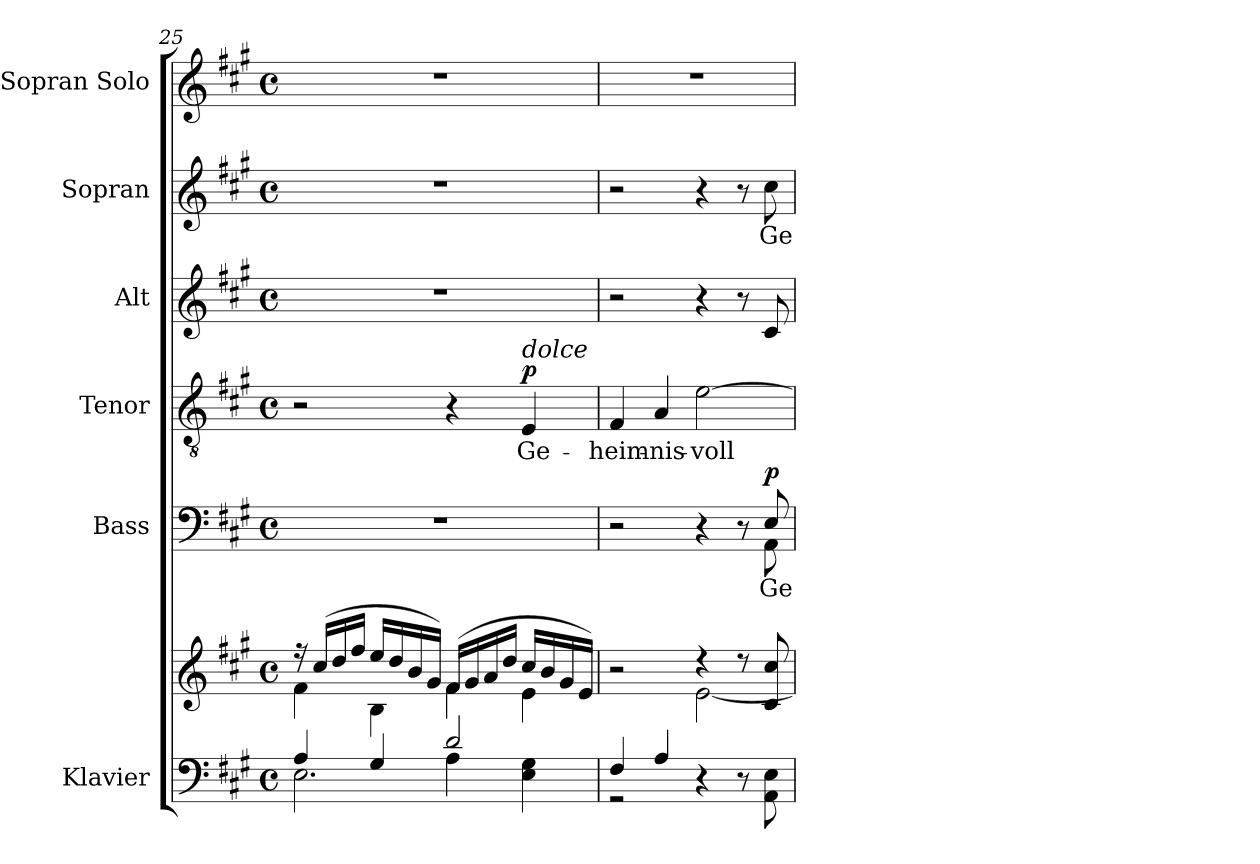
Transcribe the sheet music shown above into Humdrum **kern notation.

**kern	**kern	**kern	**text	**dynam	**kern	**text	**dynam	**kern	**kern	**text	**kern
*part6	*part6	*part5	*part5	*part5	*part4	*part4	*part4	*part3	*part2	*part2	*part1
*staff7	*staff6	*staff5	*staff5	*staff5	*staff4	*staff4	*staff4	*staff3	*staff2	*staff2	*staff1
*I"Klavier	*	*I"Bass	*	*	*I"Tenor	*	*	*I"Alt	*I"Sopran	*	*I"Sopran Solo
*	*	*I'B	*	*	*I'T	*	*	*I'A	*I'S	*	*
*clefF4	*clefG2	*clefF4	*	*	*clefGv2	*	*	*clefG2	*clefG2	*	*clefG2
*k[f#c#g#]	*k[f#c#g#]	*k[f#c#g#]	*	*	*k[f#c#g#]	*	*	*k[f#c#g#]	*k[f#c#g#]	*	*k[f#c#g#]
*M4/4	*M4/4	*M4/4	*	*	*M4/4	*	*	*M4/4	*M4/4	*	*M4/4
*met(c)	*met(c)	*met(c)	*	*	*met(c)	*	*	*met(c)	*met(c)	*	*met(c)
=25	=25	=25	=25	=25	=25	=25	=25	=25	=25	=25	=25
*^	*^	*	*	*	*	*	*	*	*	*	*
*	*^	*	*	*	*	*	*	*	*	*	*	*	*
4A/	2.E\	2ryy	16r	4f#\	1r	.	.	2r	.	.	1r	1r	.	1r
.	.	.	(16cc#/LL	.	.	.	.	.	.	.	.	.	.	.
.	.	.	16dd/	.	.	.	.	.	.	.	.	.	.	.
.	.	.	16ff#/JJ	.	.	.	.	.	.	.	.	.	.	.
4G#/	.	.	16ee/LL	4B\	.	.	.	.	.	.	.	.	.	.
.	.	.	16dd/	.	.	.	.	.	.	.	.	.	.	.
.	.	.	16b/	.	.	.	.	.	.	.	.	.	.	.
.	.	.	16g#/JJ)	.	.	.	.	.	.	.	.	.	.	.
4A\	.	2d/	(16f#/LL	4f#\	.	.	.	4r	.	.	.	.	.	.
.	.	.	16g#/	.	.	.	.	.	.	.	.	.	.	.
.	.	.	16a/	.	.	.	.	.	.	.	.	.	.	.
.	.	.	16dd/JJ	.	.	.	.	.	.	.	.	.	.	.
!	!	!	!	!	!	!	!	!LO:TX:a:i:t=dolce	!	!	!	!	!	!
!	!	!	!	!	!	!	!	!	!LO:LY:b	!LO:DY:a	!	!	!	!
4rFyy	4E\ 4G#\	.	16cc#/LL	4e\	.	.	.	4E/	Ge-	p	.	.	.	.
.	.	.	16b/	.	.	.	.	.	.	.	.	.	.	.
.	.	.	16g#/	.	.	.	.	.	.	.	.	.	.	.
.	.	.	16e/JJ)	.	.	.	.	.	.	.	.	.	.	.
*	*v	*v	*	*	*	*	*	*	*	*	*	*	*	*
!!LO:LB:g=z
=26	=26	=26	=26	=26	=26	=26	=26	=26	=26	=26	=26	=26	=26
*	*	*	*	*^	*	*	*	*	*	*	*	*	*
!	!	!	!	!	!	!	!	!	!LO:LY:b	!	!	!	!	!
(4F#/	2r	2r	2ryy	2r	2ryy	.	.	4F#/	-heim-	.	2r	2r	.	1r
!	!	!	!	!	!	!	!	!	!LO:LY:b	!	!	!	!	!
4A/	.	.	.	.	.	.	.	4A/	-nis-	.	.	.	.	.
!	!	!	!	!	!	!	!	!	!LO:LY:b	!	!	!	!	!
2ryy	4r	4rdd	[2e\)	4r	4ryy	.	.	[2e\	-voll	.	4r	4r	.	.
.	8r	8rdd	.	8r	8ryy	.	.	.	.	.	8r	8r	.	.
!	!	!	!	!	!	!LO:LY:b	!LO:DY:a	!	!	!	!	!	!LO:LY:b	!
.	8AA\ 8E\	8c#/ 8cc#/	.	8E/	8AA\	Ge-	p	.	.	.	8c#/	8cc#\	Ge-	.
*v	*v	*	*	*v	*v	*	*	*	*	*	*	*	*	*
*	*v	*v	*	*	*	*	*	*	*	*	*	*
=	=	=	=	=	=	=	=	=	=	=	=
*-	*-	*-	*-	*-	*-	*-	*-	*-	*-	*-	*-
